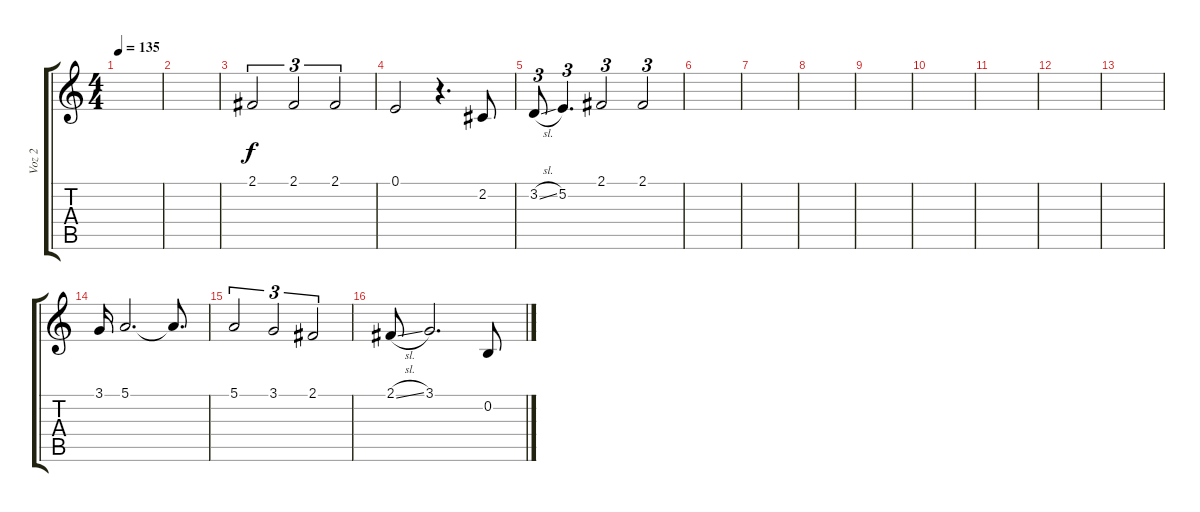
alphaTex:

\track ("Voz 2" "Voz 2") {instrument flute}
\staff {score tabs}
\tuning (E4 B3 G3 D3 A2 E2) {hide}
\ts (4 4)
\tempo 135
\clef g2
\ks c
|
|
2.1.2{tu (3 2) balance 0} 2.1.2{tu (3 2)} 2.1.2{tu (3 2)} |
0.1.2 r.4{d} 2.2.8 |
3.2{sl}.8{tu (3 2)} 5.2.4{d tu (3 2)} 2.1.2{tu (3 2)} 2.1.2{tu (3 2)} |
|
|
|
|
|
|
|
|
3.1.16 5.1.2{d} 5.1{t}.8{d} |
5.1.2{tu (3 2)} 3.1.2{tu (3 2)} 2.1.2{tu (3 2)} |
2.1{sl}.8 3.1.2{d} 0.2.8
